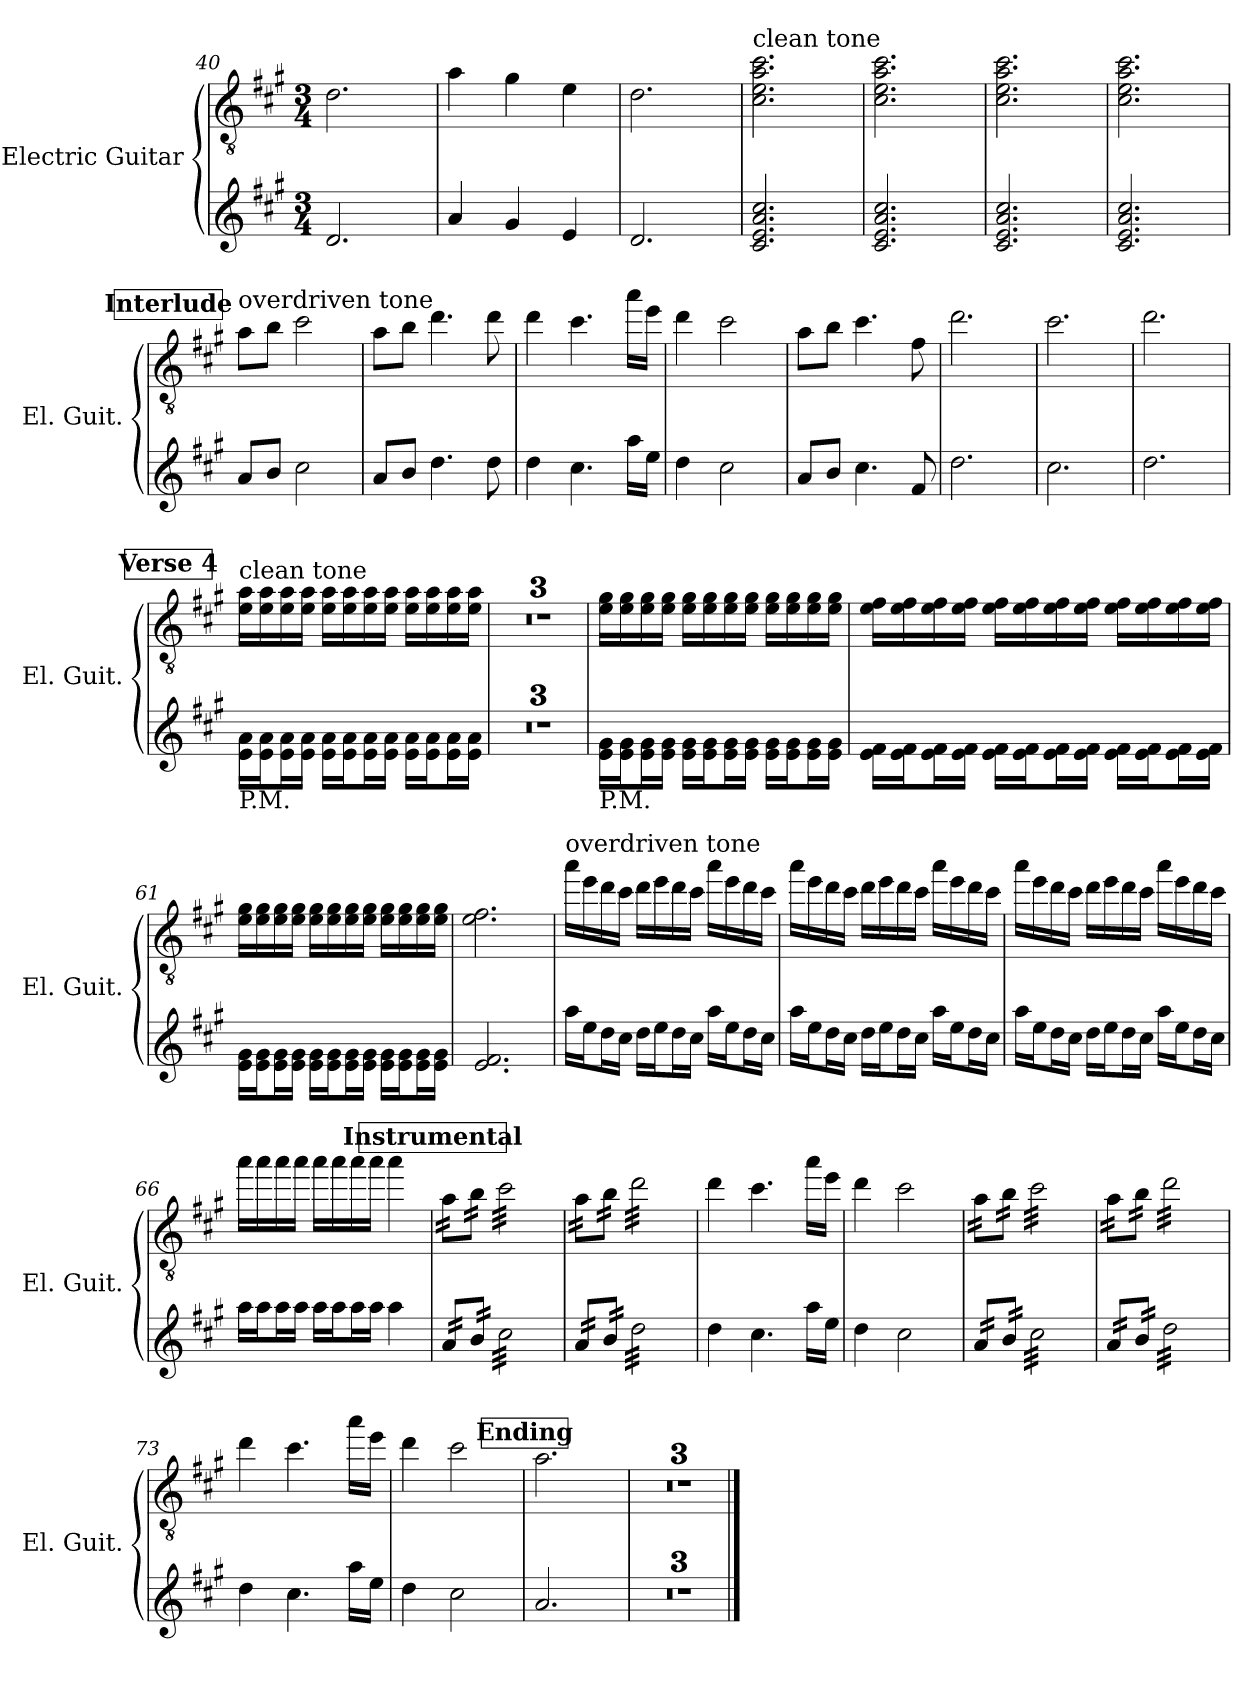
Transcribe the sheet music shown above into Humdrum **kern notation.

**kern	**kern
*part1	*part1
*staff2	*staff1
*I"Electric Guitar	*
*I'El. Guit.	*
!!LO:LB:g=z
*	*clefGv2
*k[f#c#g#]	*k[f#c#g#]
*M3/4	*M3/4
=40	=40
2.d	2.d\
=41	=41
4a	4a\
4g#	4g#\
4e	4e\
=42	=42
2.d	2.d\
=43	=43
!	!LO:TX:a:t=clean tone
2.c# 2.e 2.a 2.cc#	2.c#\ 2.e\ 2.a\ 2.cc#\
=44	=44
2.c# 2.e 2.a 2.cc#	2.c#\ 2.e\ 2.a\ 2.cc#\
=45	=45
2.c# 2.e 2.a 2.cc#	2.c#\ 2.e\ 2.a\ 2.cc#\
=46	=46
2.c# 2.e 2.a 2.cc#	2.c#\ 2.e\ 2.a\ 2.cc#\
!!LO:REH:place=s1:a:B:fs=12:t=Interlude
=47	=47
!	!LO:TX:a:t=overdriven tone
8aL	8a\L
8bJ	8b\J
2cc#	2cc#\
=48	=48
8aL	8a\L
8bJ	8b\J
4.dd	4.dd\
8dd	8dd\
=49	=49
4dd	4dd\
4.cc#	4.cc#\
16aaLL	16aa\LL
16eeJJ	16ee\JJ
=50	=50
4dd	4dd\
2cc#	2cc#\
!!LO:LB:g=z
=51	=51
8aL	8a\L
8bJ	8b\J
4.cc#	4.cc#\
8f#	8f#\
=52	=52
2.dd	2.dd\
=53	=53
2.cc#	2.cc#\
=54	=54
2.dd	2.dd\
!!LO:REH:place=s1:a:B:fs=12:t=Verse 4
=55	=55
!	!LO:TX:a:t=clean tone
!LO:TX:b:t=P.M.	!
16e\ 16a\LL	16e\ 16a\LL
16e\ 16a\J	16e\ 16a\
16e\ 16a\L	16e\ 16a\
16e\ 16a\JJ	16e\ 16a\JJ
16e\ 16a\LL	16e\ 16a\LL
16e\ 16a\J	16e\ 16a\
16e\ 16a\L	16e\ 16a\
16e\ 16a\JJ	16e\ 16a\JJ
16e\ 16a\LL	16e\ 16a\LL
16e\ 16a\J	16e\ 16a\
16e\ 16a\L	16e\ 16a\
16e\ 16a\JJ	16e\ 16a\JJ
=56	=56
2.r	2.r
=57	=57
2.r	2.r
=58	=58
2.r	2.r
!!LO:PB:g=z
=59	=59
!LO:TX:b:t=P.M.	!
16e\ 16g#\LL	16e\ 16g#\LL
16e\ 16g#\J	16e\ 16g#\
16e\ 16g#\L	16e\ 16g#\
16e\ 16g#\JJ	16e\ 16g#\JJ
16e\ 16g#\LL	16e\ 16g#\LL
16e\ 16g#\J	16e\ 16g#\
16e\ 16g#\L	16e\ 16g#\
16e\ 16g#\JJ	16e\ 16g#\JJ
16e\ 16g#\LL	16e\ 16g#\LL
16e\ 16g#\J	16e\ 16g#\
16e\ 16g#\L	16e\ 16g#\
16e\ 16g#\JJ	16e\ 16g#\JJ
=60	=60
16e\ 16f#\LL	16e\ 16f#\LL
16e\ 16f#\J	16e\ 16f#\
16e\ 16f#\L	16e\ 16f#\
16e\ 16f#\JJ	16e\ 16f#\JJ
16e\ 16f#\LL	16e\ 16f#\LL
16e\ 16f#\J	16e\ 16f#\
16e\ 16f#\L	16e\ 16f#\
16e\ 16f#\JJ	16e\ 16f#\JJ
16e\ 16f#\LL	16e\ 16f#\LL
16e\ 16f#\J	16e\ 16f#\
16e\ 16f#\L	16e\ 16f#\
16e\ 16f#\JJ	16e\ 16f#\JJ
=61	=61
16e\ 16g#\LL	16e\ 16g#\LL
16e\ 16g#\J	16e\ 16g#\
16e\ 16g#\L	16e\ 16g#\
16e\ 16g#\JJ	16e\ 16g#\JJ
16e\ 16g#\LL	16e\ 16g#\LL
16e\ 16g#\J	16e\ 16g#\
16e\ 16g#\L	16e\ 16g#\
16e\ 16g#\JJ	16e\ 16g#\JJ
16e\ 16g#\LL	16e\ 16g#\LL
16e\ 16g#\J	16e\ 16g#\
16e\ 16g#\L	16e\ 16g#\
16e\ 16g#\JJ	16e\ 16g#\JJ
!!LO:LB:g=z
=62	=62
2.e 2.f#	2.e\ 2.f#\
=63	=63
!	!LO:TX:a:t=overdriven tone
16aaLL	16aa\LL
16eeJ	16ee\
16ddL	16dd\
16cc#JJ	16cc#\JJ
16ddLL	16dd\LL
16eeJ	16ee\
16ddL	16dd\
16cc#JJ	16cc#\JJ
16aaLL	16aa\LL
16eeJ	16ee\
16ddL	16dd\
16cc#JJ	16cc#\JJ
=64	=64
16aaLL	16aa\LL
16eeJ	16ee\
16ddL	16dd\
16cc#JJ	16cc#\JJ
16ddLL	16dd\LL
16eeJ	16ee\
16ddL	16dd\
16cc#JJ	16cc#\JJ
16aaLL	16aa\LL
16eeJ	16ee\
16ddL	16dd\
16cc#JJ	16cc#\JJ
!!LO:LB:g=z
=65	=65
16aaLL	16aa\LL
16eeJ	16ee\
16ddL	16dd\
16cc#JJ	16cc#\JJ
16ddLL	16dd\LL
16eeJ	16ee\
16ddL	16dd\
16cc#JJ	16cc#\JJ
16aaLL	16aa\LL
16eeJ	16ee\
16ddL	16dd\
16cc#JJ	16cc#\JJ
=66	=66
16aaLL	16aa\LL
16aaJ	16aa\
16aaL	16aa\
16aaJJ	16aa\JJ
16aaLL	16aa\LL
16aaJ	16aa\
16aaL	16aa\
16aaJJ	16aa\JJ
4aa	4aa\
!!LO:REH:place=s1:a:B:fs=12:t=Instrumental
=67	=67
*tremolo	*
*	*tremolo
32aLLL	32a\LLL
32a	32a\
32a	32a\
32a	32a\
32b	32b\
32b	32b\
32b	32b\
32bJJJ	32b\JJJ
32cc#LLL	32cc#\LLL
32cc#	32cc#\
32cc#	32cc#\
32cc#	32cc#\
32cc#	32cc#\
32cc#	32cc#\
32cc#	32cc#\
32cc#	32cc#\
32cc#	32cc#\
32cc#	32cc#\
32cc#	32cc#\
32cc#	32cc#\
32cc#	32cc#\
32cc#	32cc#\
32cc#	32cc#\
32cc#JJJ	32cc#\JJJ
=68	=68
32aLLL	32a\LLL
32a	32a\
32a	32a\
32a	32a\
32b	32b\
32b	32b\
32b	32b\
32bJJJ	32b\JJJ
32ddLLL	32dd\LLL
32dd	32dd\
32dd	32dd\
32dd	32dd\
32dd	32dd\
32dd	32dd\
32dd	32dd\
32dd	32dd\
32dd	32dd\
32dd	32dd\
32dd	32dd\
32dd	32dd\
32dd	32dd\
32dd	32dd\
32dd	32dd\
32ddJJJ	32dd\JJJ
*	*Xtremolo
*Xtremolo	*
!!LO:LB:g=z
=69	=69
4dd	4dd\
4.cc#	4.cc#\
16aaLL	16aa\LL
16eeJJ	16ee\JJ
=70	=70
4dd	4dd\
2cc#	2cc#\
=71	=71
*tremolo	*
*	*tremolo
32aLLL	32a\LLL
32a	32a\
32a	32a\
32a	32a\
32b	32b\
32b	32b\
32b	32b\
32bJJJ	32b\JJJ
32cc#LLL	32cc#\LLL
32cc#	32cc#\
32cc#	32cc#\
32cc#	32cc#\
32cc#	32cc#\
32cc#	32cc#\
32cc#	32cc#\
32cc#	32cc#\
32cc#	32cc#\
32cc#	32cc#\
32cc#	32cc#\
32cc#	32cc#\
32cc#	32cc#\
32cc#	32cc#\
32cc#	32cc#\
32cc#JJJ	32cc#\JJJ
=72	=72
32aLLL	32a\LLL
32a	32a\
32a	32a\
32a	32a\
32b	32b\
32b	32b\
32b	32b\
32bJJJ	32b\JJJ
32ddLLL	32dd\LLL
32dd	32dd\
32dd	32dd\
32dd	32dd\
32dd	32dd\
32dd	32dd\
32dd	32dd\
32dd	32dd\
32dd	32dd\
32dd	32dd\
32dd	32dd\
32dd	32dd\
32dd	32dd\
32dd	32dd\
32dd	32dd\
32ddJJJ	32dd\JJJ
*	*Xtremolo
*Xtremolo	*
=73	=73
4dd	4dd\
4.cc#	4.cc#\
16aaLL	16aa\LL
16eeJJ	16ee\JJ
=74	=74
4dd	4dd\
2cc#	2cc#\
!!LO:REH:place=s1:a:B:fs=12:t=Ending
=75	=75
2.a	2.a\
=76	=76
2.r	2.r
=77	=77
2.r	2.r
=78	=78
2.r	2.r
==	==
*-	*-
